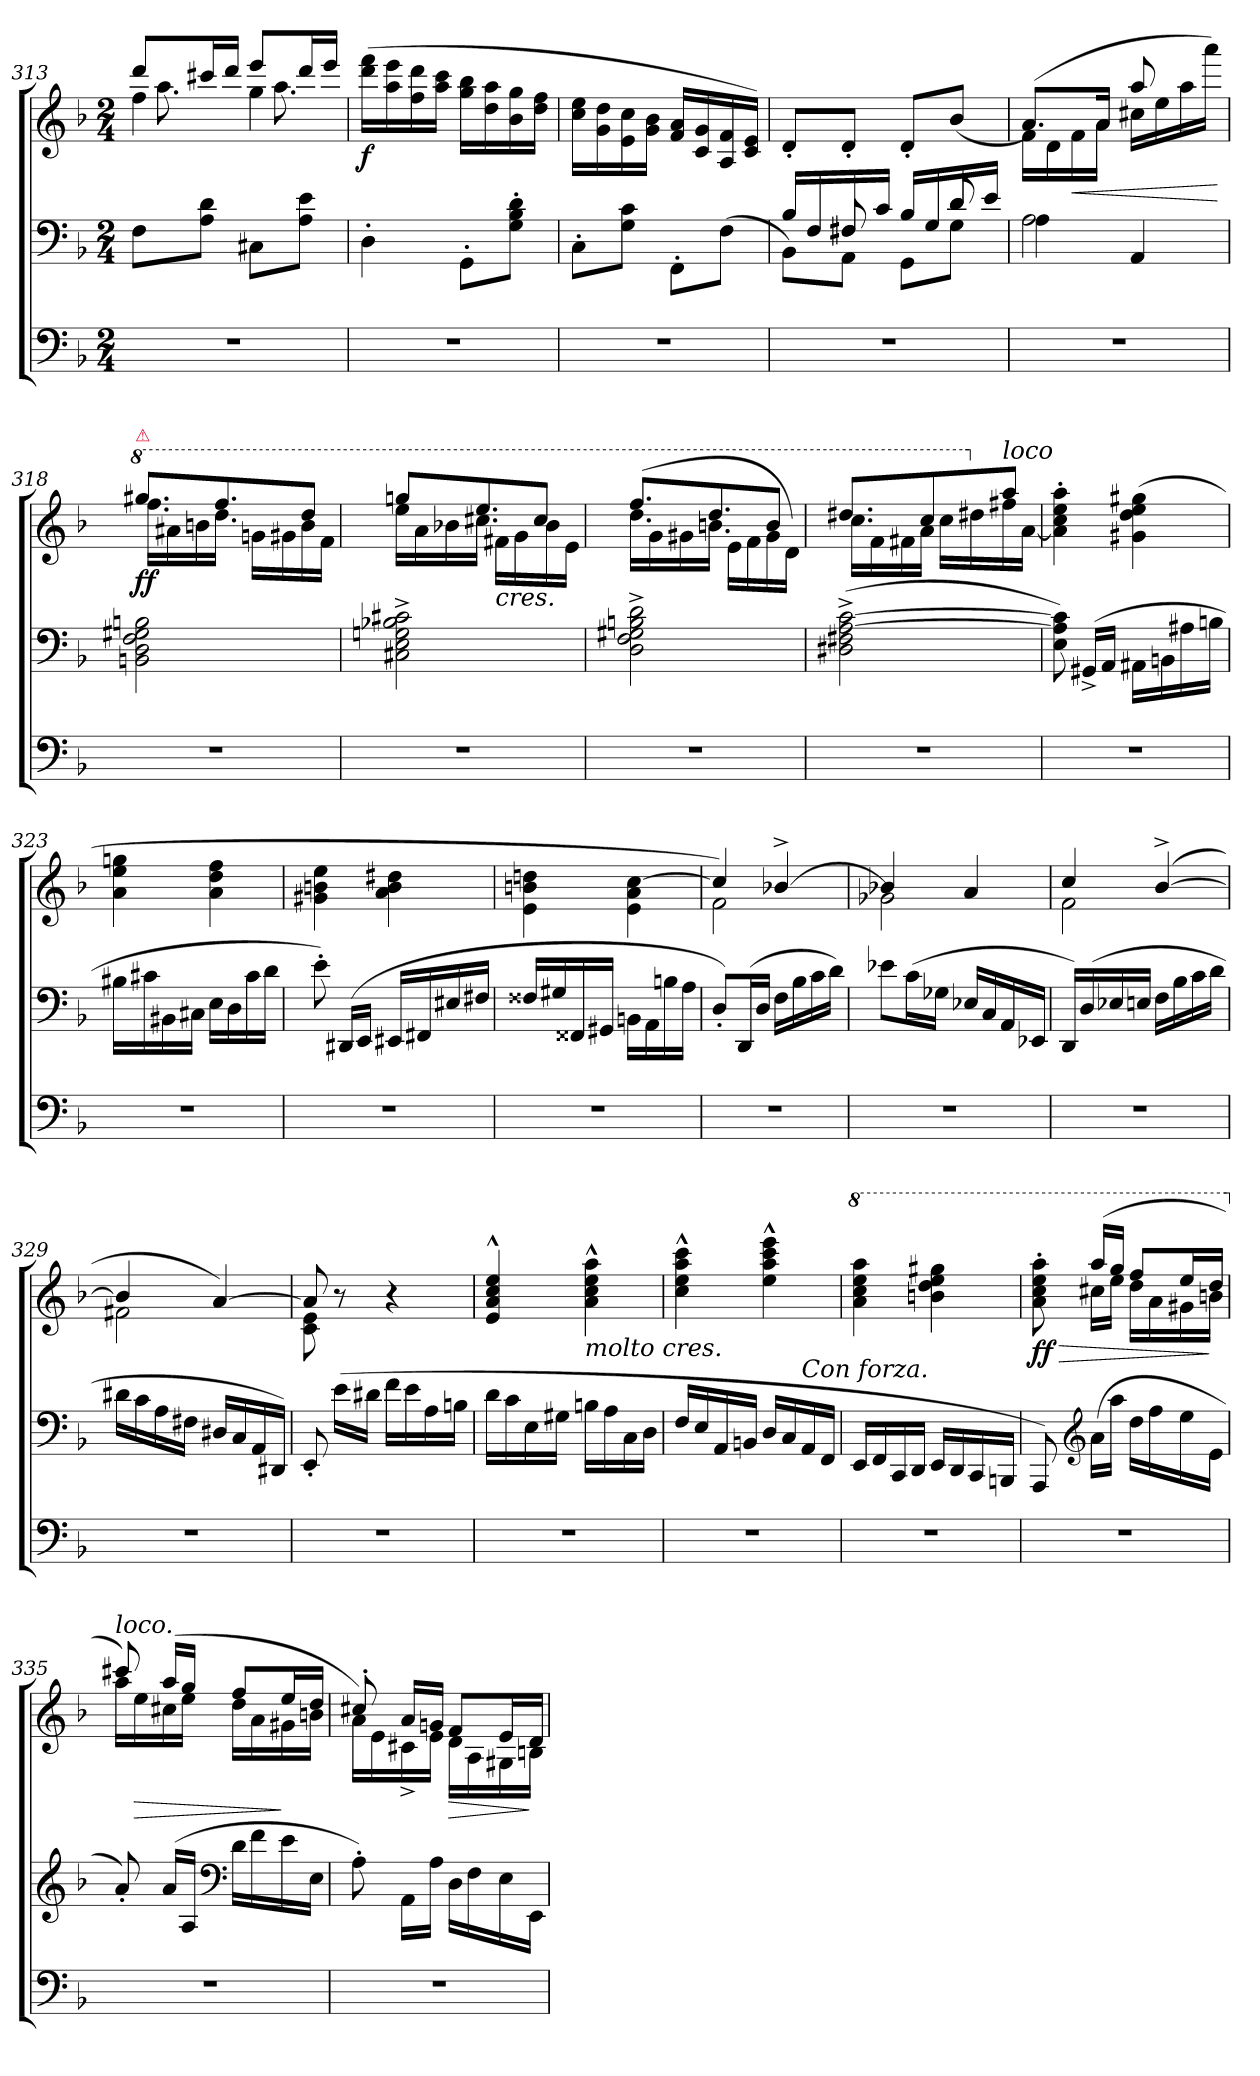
**kern	**kern	**kern	**dynam
*part2	*part1	*part1	*part1
*staff3	*staff2	*staff1	*staff1/2
*clefF4	*clefF4	*clefG2	*
*k[b-]	*k[b-]	*k[b-]	*
*F:	*F:	*F:	*
*M2/4	*M2/4	*M2/4	*
=313	=313	=313	=313
*	*	*^	*
*	*	*	*^	*
2r	8FL	8dddL	16ryy	4ff\	.
.	.	.	8.aa	.	.
.	8A 8dJ	16ccc#XL	.	.	.
.	.	16dddJJ	.	.	.
.	8C#XL	8eeeL	16ryy	4gg\	.
.	.	.	8.aa	.	.
.	8A 8eJ	16dddL	.	.	.
.	.	16eeeJJ	.	.	.
*	*	*v	*v	*v	*
=314	=314	=314	=314
!	!	!	!LO:DY:b
2r	4D'>	(>16ddd 16fffLL	f
.	.	16aa 16eee	.
.	.	16ff 16ddd	.
.	.	16aa 16cccJJ	.
.	8GG'>L	16gg 16bb-LL	.
.	.	16dd 16aa	.
.	8G'> 8B-'> 8d'>J	16b- 16gg	.
.	.	16dd 16ffJJ	.
=315	=315	=315	=315
2r	8C'>L	16cc\ 16ee\LL	.
.	.	16g\ 16dd\	.
.	8G 8cJ	16e\ 16cc\	.
.	.	16g\ 16b-\JJ	.
.	8FF'>\L	16f 16aLL	.
.	.	16c 16g	.
.	(8F\J	16A 16f	.
.	.	16c 16eJJ)	.
=316	=316	=316	=316
*	*^	*	*
*	*	*^	*	*
2r	16B-LL	8BB-L)	8ryy	8d'>L	.
.	16F	.	.	.	.
.	16F#X	8AAJ	8F#X	8d'>J	.
.	16cJJ	.	.	.	.
.	16B-LL	8GGL	8ryy	8d'>L	.
.	16G	.	.	.	.
.	16d	8GJ	8d	(>8b-J	.
.	16eJJ	.	.	.	.
*	*	*v	*v	*	*
=317	=317	=317	=317	=317
*	*	*	*^	*
2r	2A\	4A\	(8.aL)	16fLL	.
.	.	.	.	16d	.
!	!	!	!	!	!LO:HP:b
.	.	.	.	16f	<
.	.	.	16aJk	16aJJ	.
.	.	4AA/	8aa	16cc#XLL	.
.	.	.	.	16ee	.
.	.	.	8rgggyy	16aa	.
.	.	.	.	16aaaJJ)	.
*	*v	*v	*	*	*
*	*	*v	*v	*
.	.	.	[
=318	=318	=318	=318
*	*	*8va	*
*	*	*^	*
!	!	!LO:TX:a:color=crimson:t=⚠	!	!
!	!	!	!LO:N:vis=16.	!LO:DY:b
2r	2BBn 2D 2F 2G#X 2Bn	8.ggg#XL	16fffLL	ff
.	.	.	16aa#X	.
.	.	.	16bbn	.
!	!	!	!LO:N:vis=16.	!
.	.	8.fff	16dddJJ	.
.	.	.	16ggnLL	.
.	.	.	16gg#X	.
.	.	8dddJ	16bb	.
.	.	.	16ffJJ	.
=319	=319	=319	=319	=319
2r	2C#X^< 2E^< 2Gn^< 2B-X^< 2c#X^<	8gggnL	16eeeLL	.
.	.	.	16aa	.
.	.	16ryy	16bb-X	.
!	!	!	!LO:N:vis=16.	!
.	.	8.eee	16ccc#XJJ	.
!	!	!	!LO:TX:b:i:t=cres.	!
.	.	.	16ff#XLL	.
.	.	.	16gg	.
.	.	8ccc#J	16bb-	.
.	.	.	16eeJJ	.
=320	=320	=320	=320	=320
!	!	!	!LO:N:vis=16.	!
2r	2D^< 2F^< 2G#X^< 2Bn^< 2d^<	(8.fffL	16dddLL	.
.	.	.	16gg	.
.	.	.	16gg#X	.
!	!	!	!LO:N:vis=16.	!
.	.	8.ddd	16bbnJJ	.
.	.	.	16eeLL	.
.	.	.	16ff	.
.	.	8bbJ	16gg#	.
.	.	.	16ddJJ)	.
=321	=321	=321	=321	=321
!	!	!	!LO:N:vis=16.	!
2r	(<2D#X^< 2F#X^< [2A^< [2c^<	8.ddd#XL	16cccLL	.
.	.	.	16ff	.
.	.	.	16ff#X	.
.	.	8ccc	16aaJJ	.
.	.	.	16cccLL	.
.	.	16ryy	16ddd#X	.
*	*	*X8va	*	*
!	!	!LO:TX:a:i:t=loco	!	!
.	.	8aaJ	16ff#X	.
.	.	.	[16aJJ	.
*	*	*v	*v	*
=322	=322	=322	=322
2r	8E 8A] 8c])	4a]'> 4cc'> 4ee'> 4aa'>	.
.	(>16GG#X^</LL	.	.
.	16AA/JJ	.	.
.	16AA#XLL	(>4g#X 4dd 4ee 4gg#X	.
.	16BBn	.	.
.	16A#X	.	.
.	16BnJJ	.	.
=323	=323	=323	=323
2r	16B#XLL	4a 4ee 4ggn	.
.	16c#X	.	.
.	16BB#X	.	.
.	16C#XJJ	.	.
.	16ELL	4a 4dd 4ff	.
.	16D	.	.
.	16c#	.	.
.	16dJJ	.	.
=324	=324	=324	=324
2r	8e'>)	4g#X 4bn 4ee	.
.	(>16DD#XLL	.	.
.	16EEJJ	.	.
.	16EE#XLL	4a 4b 4dd#X	.
.	16FF#X	.	.
.	16E#X	.	.
.	16F#XJJ	.	.
=325	=325	=325	=325
2r	16F##XLL	4e\ 4bn\ 4ddn\	.
.	16G#X	.	.
.	16FF##X	.	.
.	16GG#XJJ	.	.
.	16BBn\LL	4e\ 4a\ [4cc\	.
.	16AA\	.	.
.	16Bn\	.	.
.	16A\JJ	.	.
=326	=326	=326	=326
*	*	*^	*
2r	8D'>L)	4cc])	2f	.
.	(16DDL	.	.	.
.	16DJJ	.	.	.
.	16FLL	[4b-X^	.	.
.	16B-	.	.	.
.	16c	.	.	.
.	16dJJ)	.	.	.
=327	=327	=327	=327	=327
2r	8e-XL	4b-X]	2g-X	.
.	(16cL	.	.	.
.	16G-XJJ	.	.	.
.	16E-X/LL	4a	.	.
.	16C/	.	.	.
.	16AA/	.	.	.
.	16EE-X/JJ	.	.	.
=328	=328	=328	=328	=328
2r	16DD/LL)	4cc	2f	.
.	(>16D/	.	.	.
.	16E-X/	.	.	.
.	16En/JJ	.	.	.
.	16FLL	([4b-^	.	.
.	16B-	.	.	.
.	16c	.	.	.
.	16dJJ	.	.	.
=329	=329	=329	=329	=329
2r	16d#XLL	4b-]	2f#X	.
.	16c	.	.	.
.	16A	.	.	.
.	16F#XJJ	.	.	.
.	16D#X/LL	[4a)	.	.
.	16C/	.	.	.
.	16AA/	.	.	.
.	16DD#X/JJ)	.	.	.
=330	=330	=330	=330	=330
2r	8EE'<	8a]	8c 8e	.
.	(>16eLL	8r	8rcyy	.
.	16d#XJJ	.	.	.
.	16fLL	4r	4rAyy	.
.	16e	.	.	.
.	16A	.	.	.
.	16BnJJ	.	.	.
*	*	*v	*v	*
=331	=331	=331	=331
2r	16dLL	4e^^>/ 4a^^>/ 4cc^^>/ 4ee^^>/	.
.	16c	.	.
.	16E	.	.
.	16G#XJJ	.	.
!	!	!LO:TX:b:i:t=molto cres.	!
.	16BnLL	4a^^> 4cc^^> 4ee^^> 4aa^^>	.
.	16A	.	.
.	16C	.	.
.	16DJJ	.	.
=332	=332	=332	=332
2r	16FLL	4cc^^> 4ee^^> 4aa^^> 4ccc^^>	.
.	16E	.	.
.	16AA	.	.
.	16BBnJJ	.	.
.	16DLL	4ee^^> 4aa^^> 4ccc^^> 4eee^^>	.
.	16C	.	.
!	!LO:TX:a:i:t=Con forza.	!	!
.	16AA	.	.
.	16FFJJ	.	.
=333	=333	=333	=333
*	*	*8va	*
2r	16EELL	4aa 4ccc 4eee 4aaa	.
.	16FF	.	.
.	16CC	.	.
.	16DDJJ	.	.
.	16EELL	4bbn 4ddd 4eee 4ggg#X	.
.	16DD	.	.
.	16CC	.	.
.	16BBBnJJ	.	.
=334	=334	=334	=334
*	*	*^	*
!	!	!	!	!LO:HP:b
!	!	!	!	!LO:DY:n=1:b
2r	8AAA)	8rgggyy	8aa'> 8ccc'> 8eee'> 8aaa'>	> ff
*	*clefG2	*	*	*
.	(>16aLL	(16aaaLL	16ccc#XLL	.
.	16aaJJ	16gggJJ	16eeeJJ	.
.	16ddLL	8fffL	16dddLL	.
.	16ff	.	16aa	.
.	16ee	16eeeL	16gg#X	.
.	16eJJ	16dddJJ	16bbnJJ	]
=335	=335	=335	=335	=335
*	*	*X8va	*	*
!	!	!LO:TX:a:i:t=loco.	!	!
2r	8a'</)	8ccc#X)	16aaLL	.
!	!	!	!	!LO:HP:b
.	.	.	16ee	>
.	(16aLL	(16aaLL	16cc#X	.
.	16AJJ	16ggJJ	16eeJJ	.
*	*clefF4	*	*	*
.	16dLL	8ffL	16ddLL	.
.	16f	.	16a	.
.	16e	16eeL	16g#X	]
.	16EJJ	16ddJJ	16bnJJ	.
=336	=336	=336	=336	=336
2r	8A'>)	8cc#X'>)	16aLL	.
.	.	.	16e	.
.	16AALL	16aLL	16c#X^<	.
.	16AJJ	16gnJJ	16eJJ	.
!	!	!	!	!LO:HP:b
.	16D\LL	8fL	16dLL	>
.	16F\	.	16A	.
.	16E\	16eL	16G#X	.
.	16EE\JJ	16dJJ	16BnJJ	]
*	*	*v	*v	*
=	=	=	=
*-	*-	*-	*-
